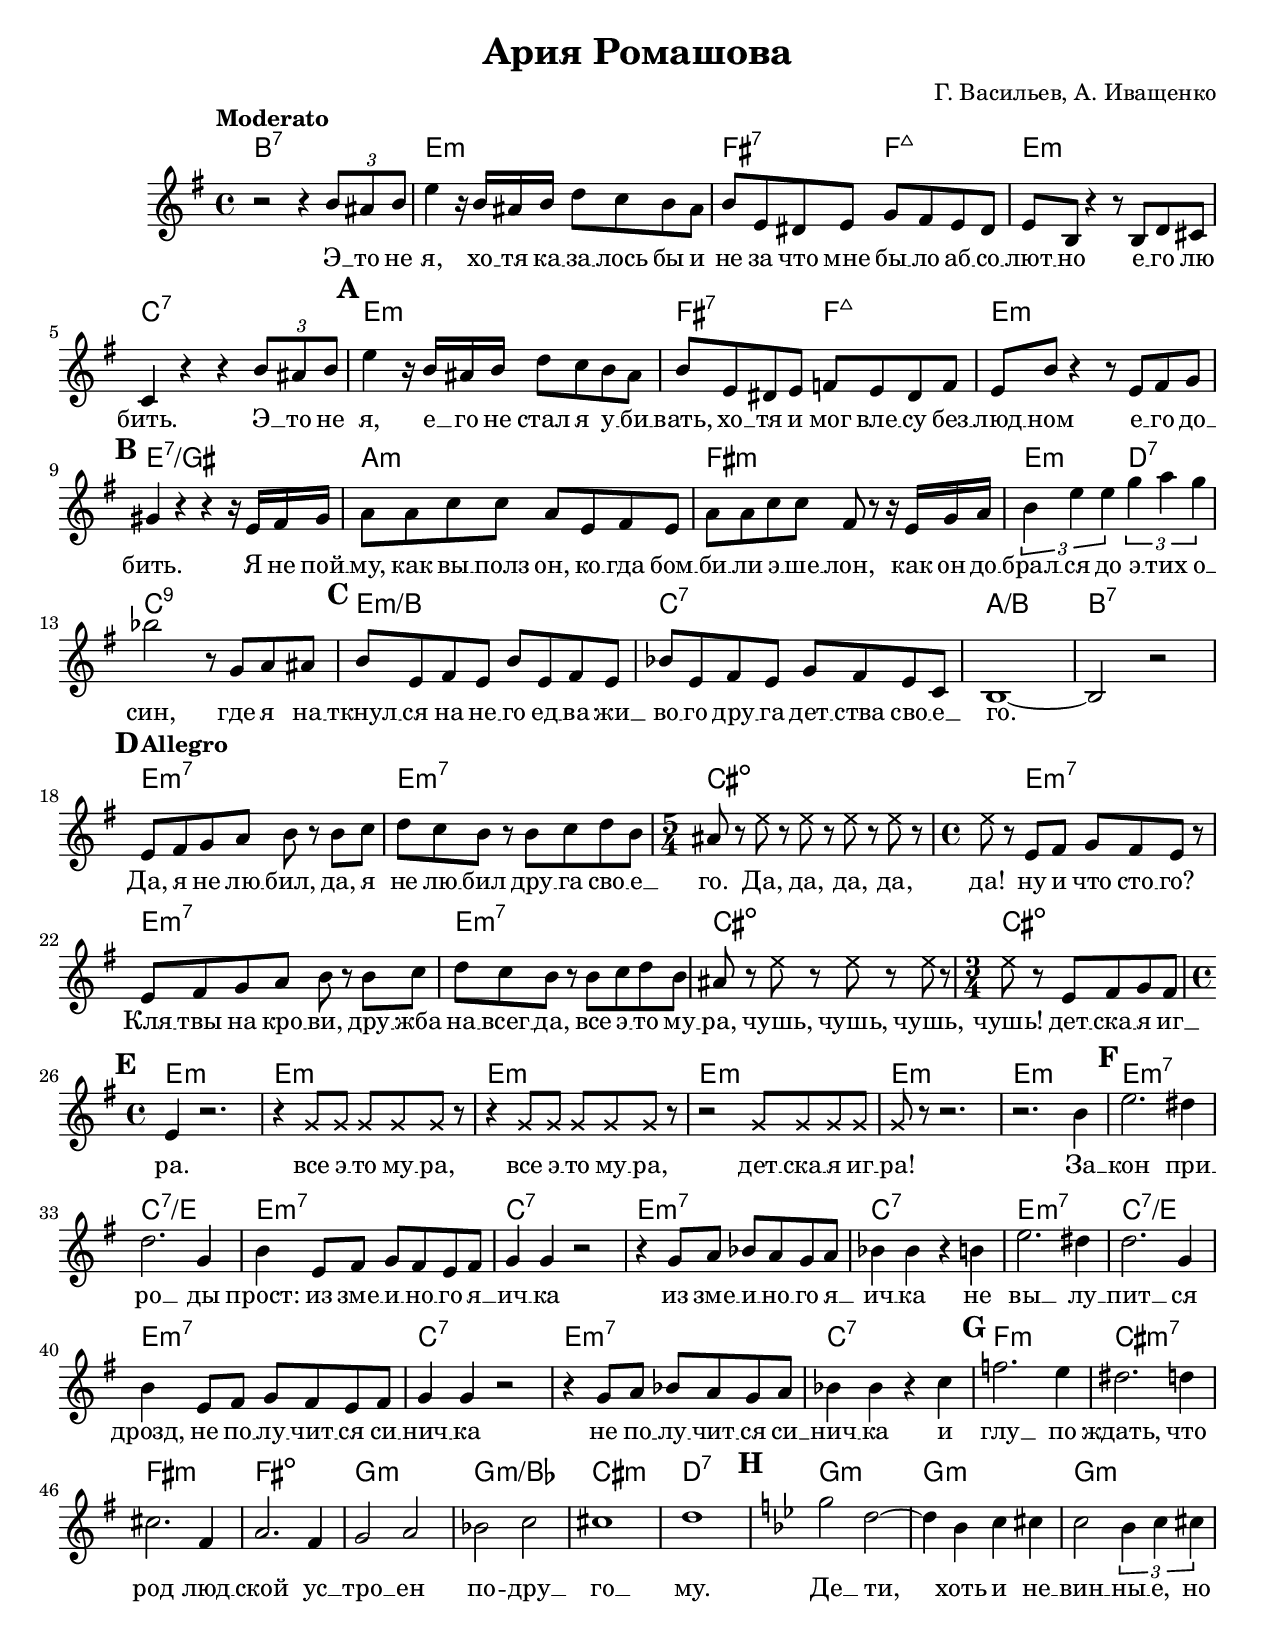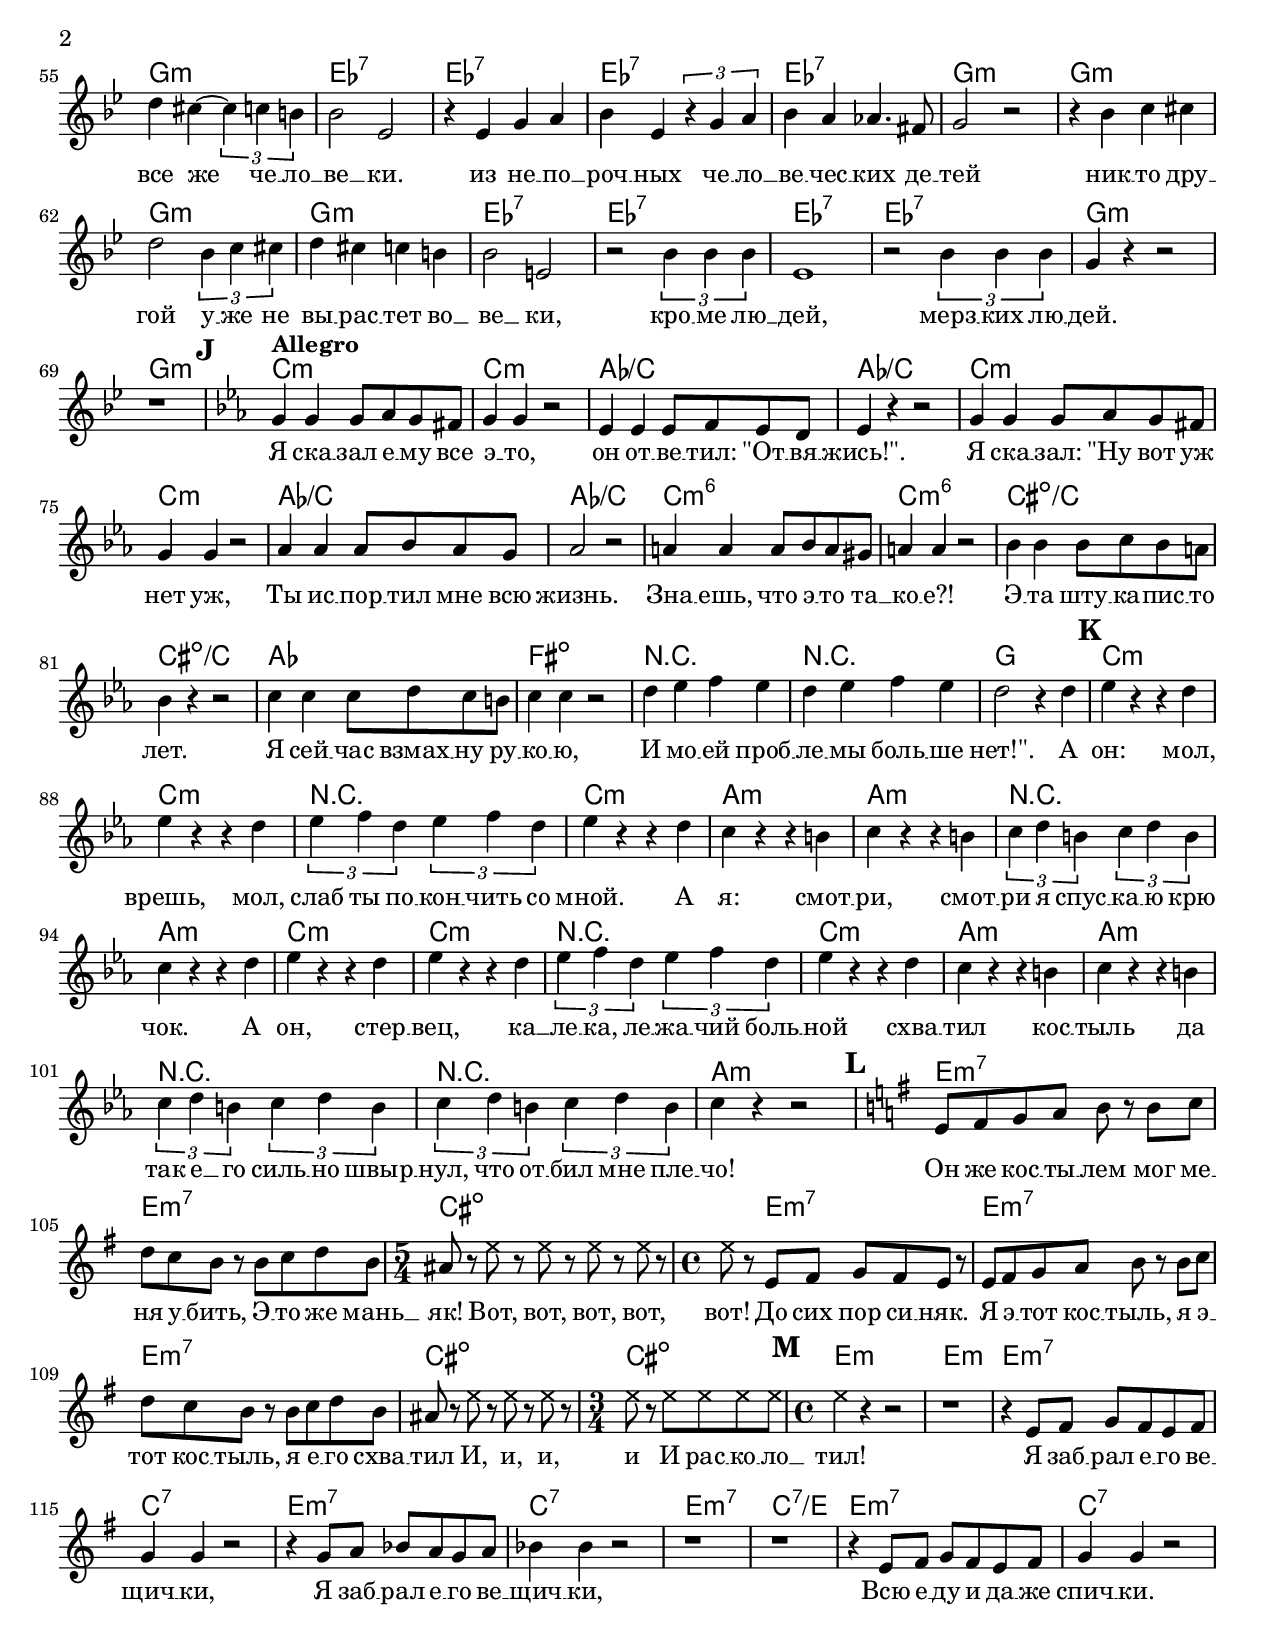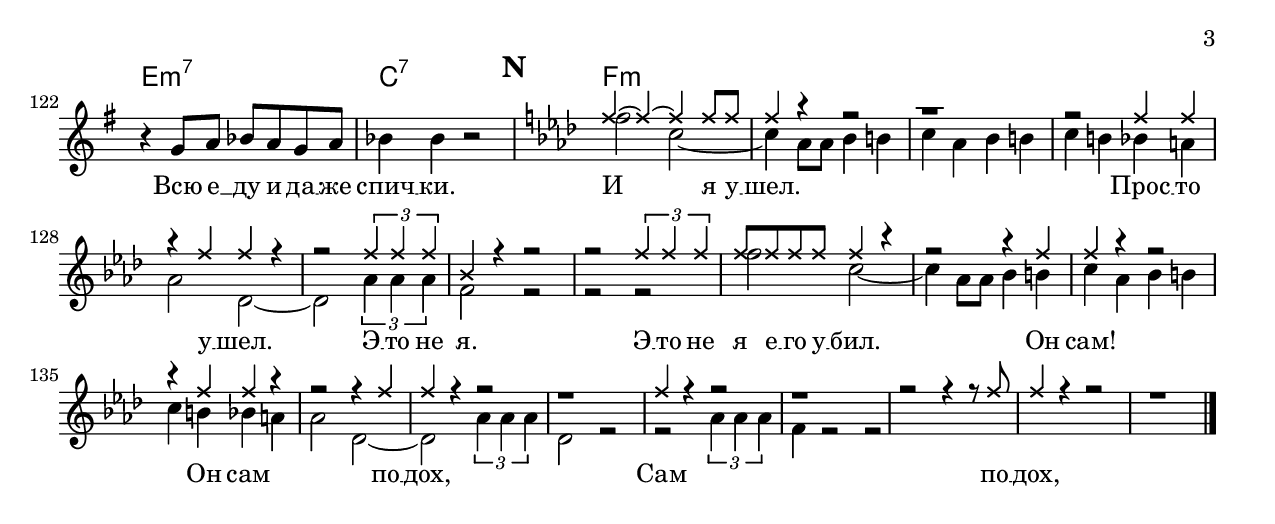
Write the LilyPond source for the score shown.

\version "2.22.0"


\paper {
  #(set-paper-size "letter")
}



\header {
  title = "Ария Ромашова"
  composer = "Г. Васильев, А. Иващенко"
}

\score {

{

\set Score.markFormatter = #format-mark-box-numbers

<<
  \chords {
    b1:7 e1:m fis2:7 f2:maj e1:m c1:7
    % 1
    e1:m fis2:7 f2:maj e1:m
    % 2
    e1:7/gis a1:m fis:m e2:m d2:7 c1:9
    % 3
    e1:m/b c1:7 a1:/b b1:7
    % 4 
    e1:m7 e1:m7 cis1.:dim e2.:m7 
    e1:m7 e1:m7 cis:dim~ cis2.:dim
    % 5
    e1:m e1:m e1:m e1:m e1:m e1:m
    % 6
    e1:m7 c:7/e e1:m7 c:7  e1:m7 c:7
    e1:m7 c:7/e e1:m7 c:7  e1:m7 c:7
    % 7
    f:m cis:m7 fis:m fis:dim
    g:m g:m/bes cis:m d:7
    % 8
    g:m g:m g:m g:m
    ees:7 ees:7 ees:7 ees:7
    g:m g:m g:m g:m
    ees:7 ees:7 ees:7 ees:7
    g:m g:m 
    % 9
    c:m c:m aes:/c aes:/c
    c:m c:m aes:/c aes:/c
    c:m6 c:m6 cis:dim/c  cis:dim/c 
    aes fis:dim r r g
    % 10
    c:m c:m r c:m
    a:m a:m r a:m
    c:m c:m r c:m
    a:m a:m r r a:m
    % 11
    e1:m7 e1:m7 cis1.:dim e2.:m7 
    e1:m7 e1:m7 cis:dim~ cis2.:dim
    % 12
    e1:m e:m
    e:m7 c:7 e:m7 c:7
    e:m7 c:7/e e:m7 c:7 e:m7 c:7
    % 13
    f:m
  }

  \relative {
    \tempo Moderato
    \key g \major
    r2 r4 \tuplet 3/2  { b'8 ais b } 
    e4 r16 b ais b d8 c b ais
    b8 e, dis e g fis e dis
    e8 b r4 r8 b8 d cis
    c4 r4 r4  \tuplet 3/2  { b'8 ais b } 
    
    % 1
    \mark \default
    e4 r16 b ais b d8 c b ais
    b8 e, dis e f e dis f
    e8 b' r4 r8 e,8 fis g

    % 2
    \mark \default
    gis4 r4 r4 r16 e16 fis16 gis16
    a8 a c c a e fis e
    a a c c fis, r r16 e g a 
    \tuplet 3/2 { b4 e e } \tuplet 3/2 { g a g }
    bes2 r8 g, a ais
    
    % 3
    \mark \default
    b8 e, fis e b' e, fis e
    bes' e, fis e g fis e c
    b1~ b2 r2

    % 4
    \mark \default
    \tempo Allegro
    e8 fis g a b r b c
    d c b r b c d b
    \time 5/4 ais8 r \xNote { e' r e r e r e r}
    \time 4/4 \xNote {e8} r e, fis g fis e r
    e fis g a b r b c
    d c b r b c d b
    ais r \xNote {e' r e r e r}
    \time 3/4 \xNote {e8} r e, fis g fis

    % 5
    \mark \default
    \time 4/4 e4 r2.
    r4 \xNote {g8 g g g g} r
    r4 \xNote {g8 g g g g} r
    r2 \xNote {g8 g g g}
    \xNote {g8} r8 r2.
    r2. b4

    % 6
    \mark \default
    e2. dis4
    d2.
    g,4 b4 e,8 fis g fis e fis
    g4 g4 r2
    r4 g8 a bes a g a 
    bes4 bes r b
    e2. dis4
    d2. g,4
    b4 e,8 fis g fis e fis
    g4 g r2
    r4 g8 a bes a g a
    bes4 bes r c

    % 7
    \mark \default
    f2. e4
    dis2. d4
    cis2. fis,4
    a2. fis4
    g2 a2
    bes2 c2
    cis1
    d1

    % 8
    \mark \default
    \key bes \major
    g2 d2~
    d4 bes c cis
    c2 \tuplet 3/2 {bes4 c cis}
    d4 cis~ \tuplet 3/2 {cis4 c4 b4}
    bes2 ees,2
    r4 ees g a
    bes4 ees, \tuplet 3/2 {r4 g a}
    bes4 a aes4. fis8
    g2 r2
    r4 bes c cis
    d2 \tuplet 3/2 {bes4 c cis}
    d4 cis c b
    bes2 e,2
    r2 \tuplet 3/2 {bes'4 bes bes}
    ees,1
    r2 \tuplet 3/2 {bes'4 bes bes}
    g4 r r2
    r1

    % 9
    \mark \default
    \key ees \major
    \tempo Allegro
    g4 g g8 aes g fis
    g4 g r2
    ees4 ees ees8 f ees d
    ees4 r4 r2
    g4 g g8 aes g fis
    g4 g r2
    aes4 aes aes8 bes aes g
    aes2 r2

    a4 a a8 bes a gis
    a4 a4 r2
    bes4 bes bes8 c bes a
    bes4 r4 r2

    c4 c c8 d c b
    c4 c r2
    d4 ees f ees 
    d ees f ees
    d2 r4 d4

    % 10
    \mark \default
    ees4 r4 r d
    ees4 r4 r d
    \tuplet 3/2 {ees4 f d} \tuplet 3/2 {ees4 f d}
    ees4 r4 r d
    c4 r r b
    c r r b
    \tuplet 3/2 {c d b} \tuplet 3/2 {c d b}
    c4 r r d
    ees4 r4 r4 d
    ees4 r4 r4 d
    \tuplet 3/2 {ees4 f d} \tuplet 3/2 {ees4 f d}
    ees4 r4 r d
    c4 r r b
    c4 r r b
    \tuplet 3/2 {c d b} \tuplet 3/2 {c d b}
    \tuplet 3/2 {c d b} \tuplet 3/2 {c d b}
    c4 r r2

    % 11
    \mark \default
    \key g \major
    e,8 fis g a b r b c
    d c b r b c d b
    \time 5/4 ais8 r \xNote { e' r e r e r e r}
    \time 4/4 \xNote {e} r e, fis g fis e r
    e fis g a b r b c
    d c b r b c d b
    ais8 r \xNote { e' r e r e r}
    \time 3/4 \xNote {e8 r e e e e}

    % 12
    \mark \default
    \time 4/4 \xNote {e4} r r2
    r1
    r4 e,8 fis g fis e fis
    g4 g r2
    r4 g8 a bes a g a
    bes4 bes r2
    r1
    r1
    r4 e,8 fis g fis e fis
    g4 g4 r2
    r4 g8 a bes a g a
    bes4 bes r2

    % 13
    \mark \default
    \key aes \major
      <<
      {
        \voiceOne
        \xNote { 
          f'4~ f~ f f8 f8
          f4 r4 r2
          r1
          r2
          f4 f4
          r f f r
          r2 \tuplet 3/2 { f4 f f }
          bes, r r2
          r2 \tuplet 3/2 { f'4 f f } 
          f8 f f f f4 r4
          r2 r4 f4
          f4 r4 r2
          r4 f f r4
          r2 r4 f4
          f4 r4 r2
          r1
          f4 r4 r2
          r1 r2 r4 r8 f8
          f4 r4 r2
          r1
        }
      }
      \new Voice {
        \voiceTwo
        f2 c2~
        c4 aes8 aes bes4 b4
        c4 aes bes b
        c b bes a
        aes2 des,2~
        des2 \tuplet 3/2 { aes'4 aes aes }
        f2 r2
        r2 r2

        f'2 c2~
        c4 aes8 aes bes4 b4
        c4 aes bes b
        c b bes a
        aes2 des,2~
        des2 \tuplet 3/2 { aes'4 aes aes }
        des,2 r2
        r2  \tuplet 3/2 { aes'4 aes aes }
        f4 r2 r2
      }
      >>
      \oneVoice

    % \fine
    \bar "|."
  }

  \addlyrics {
    % 1
    Э __ то не я, хо __ тя ка __ за __ лось бы и не за что мне бы __ ло аб __ со __ лют __ но
    e __ го лю __ бить.
    Э __ то не я, е __ го не стал я у __ би __ вать, хо __ тя и мог вле __ су без __ люд __ ном
    e __ го до __ бить.    

    % 2
    Я не пой __ му, как вы __ полз он,
    ко __ гда бом __ би __ ли э __ ше __ лон,
    как он до __ брал __ ся до э __ тих о __ син,
    % 3
    где я на __ ткнул __ ся на не __ го
    ед __ ва жи __ во __ го дру __ га дет __ ства сво __ е __ го.

    % 4
    Да, я не лю __ бил, да, я не лю __ бил
    дру __ га сво __ е __ го. Да, да, да, да, да!
    ну и что сто __ го?
    Кля __ твы на кро __ ви, дру __ жба на __ всег __ да,
    все э __ то му __ ра,
    чушь, чушь, чушь, чушь!
    дет __ ска __ я иг __ ра.

    % 5
    все э __ то му __ ра, все э __ то му __ ра,
    дет __ ска __ я иг __ ра!

    % 6
    За __ кон при __ ро __ ды прост:
    из зме __ и __ но __ го я __ ич __ ка
    из зме __ и __ но __ го я __ ич __ ка
    не вы __ лу __ пит __ ся дрозд,
    не по __ лу __ чит __ ся си __ нич __ ка
    не по __ лу __ чит __ ся си __ нич __ ка

    % 7
    и глу __ по ждать, что род люд __ ской ус __ тро __ ен по -- дру __ го __ му.

    % 8
    Де __ ти, хоть и не __ вин __ ны __ е, но все же че __ ло __ ве __ ки.
    из не __ по __ роч __ ных че __ ло __ ве __ чес __ ких де __ тей
    ник __ то дру __ гой у __ же не вы __ рас __ тет во __ ве __ ки,
    кро __ ме лю __ дей, мерз __ ких лю __ дей.

    % 9
    Я ска __ зал е __ му все э __ то,
    он от __ ве __ тил: "\"От" __ вя __ "жись!\"."
    Я ска __ зал: "\"Ну" вот уж нет уж,
    Ты ис __ пор __ тил мне всю жизнь.
    Зна __ ешь, что э __ то та __ ко __ е?!
    Э __ та шту __ ка -- пис __ то __ лет.
    Я сей __ час взмах __ ну ру __ ко __ ю,
    И мо __ ей проб __ ле __ мы боль __ ше "нет!\"."

    % 10
    А он: мол, врешь, мол, слаб ты по __ кон __ чить со мной.
    А я: смот __ ри, смот __ ри я спус __ ка __ ю крю __ чок.
    А он, стер __ вец, ка __ ле __ ка, ле __ жа __ чий боль __ ной
    cхва __ тил кос __ тыль да так е __ го силь __ но швыр __ нул,
    что от __ бил мне пле __ чо!

    % 11
    Он же кос __ ты __ лем мог ме __ ня у __ бить,
    Э __ то же мань __ як!
    Вот, вот, вот, вот, вот!
    До сих пор си __ няк.
    Я э __ тот кос __ тыль, я э __ тот кос __ тыль, я е __ го схва __ тил
    И, и, и, и
    И рас __ ко __ ло __ тил!

    % 12
    Я заб __ рал е __ го ве __ щич __ ки,
    Я заб __ рал е __ го ве __ щич __ ки,
    Всю е __ ду и да __ же спич __ ки.
    Всю е __ ду и да __ же спич __ ки.

    % 13
    И я у __ шел. Прос __ то у __ шел.
    Э __ то не я.
    Э __ то не я е __ го у __ бил.
    Он сам! Он сам по __ дох,
    Сам по __ дох, по __ дох.
  }
>>

} % Staff

} % score